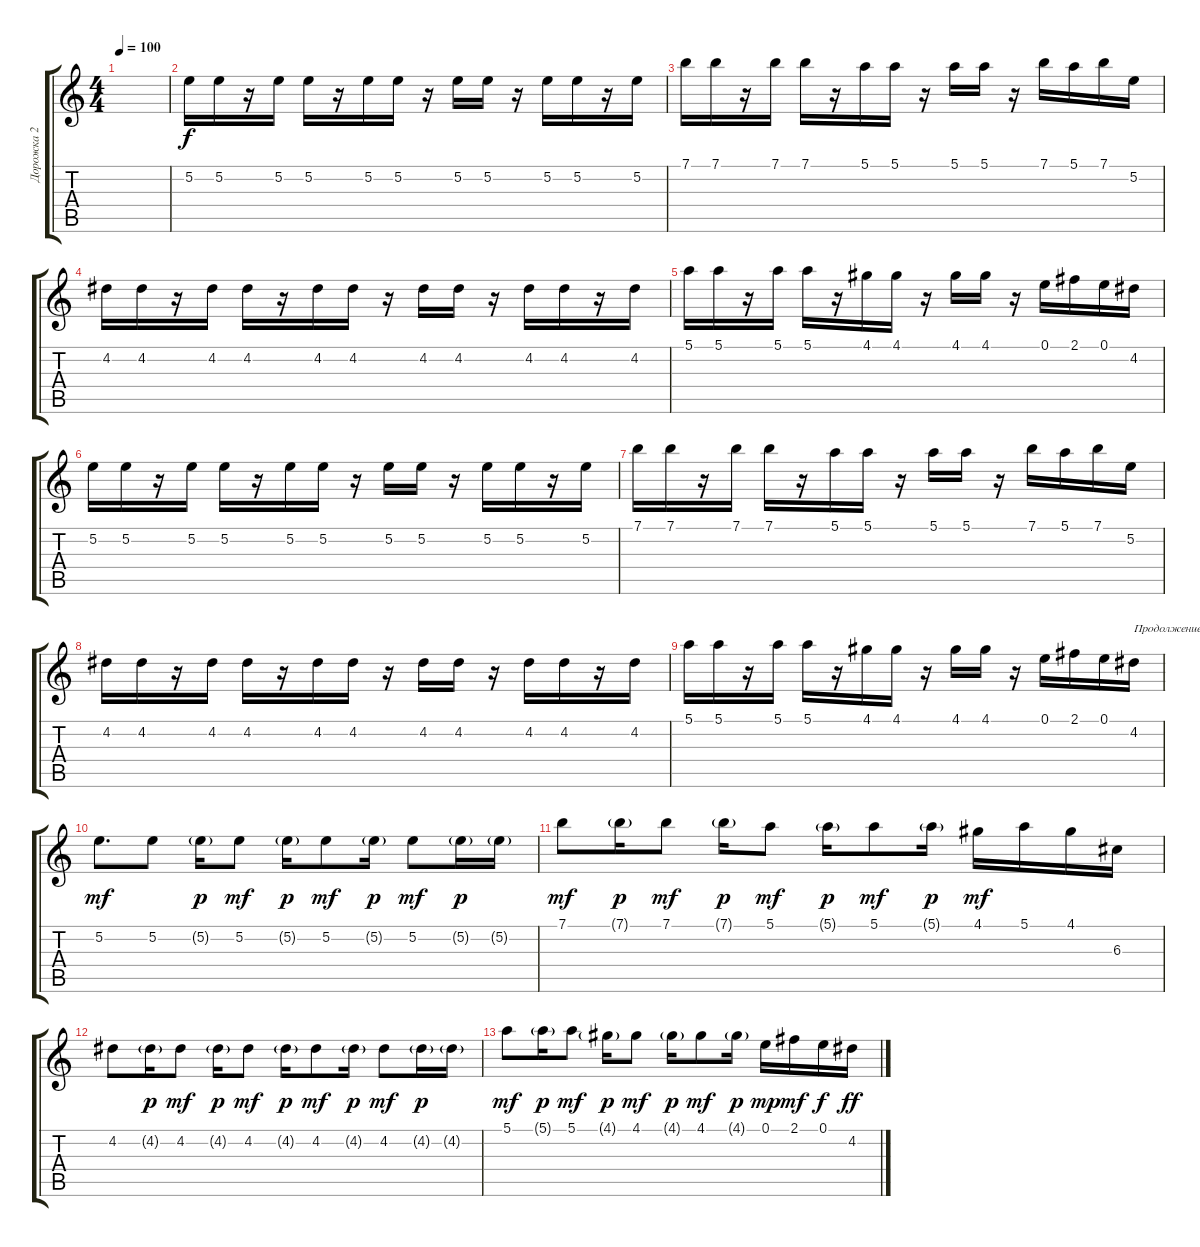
\track ("Дорожка 2" "Дорожка 2") {instrument electricguitarjazz}
\staff {score tabs}
\tuning (E4 B3 G3 D3 A2 E2) {hide}
\ts (4 4)
\tempo 100
\clef g2
\ks c
|
5.2.16{volume 12} 5.2.16 r.16 5.2.16 5.2.16 r.16 5.2.16 5.2.16 r.16 5.2.16 5.2.16 r.16 5.2.16 5.2.16 r.16 5.2.16 |
7.1.16 7.1.16 r.16 7.1.16 7.1.16 r.16 5.1.16 5.1.16 r.16 5.1.16 5.1.16 r.16 7.1.16 5.1.16 7.1.16 5.2.16 |
4.2.16 4.2.16 r.16 4.2.16 4.2.16 r.16 4.2.16 4.2.16 r.16 4.2.16 4.2.16 r.16 4.2.16 4.2.16 r.16 4.2.16 |
5.1.16 5.1.16 r.16 5.1.16 5.1.16 r.16 4.1.16 4.1.16 r.16 4.1.16 4.1.16 r.16 0.1.16 2.1.16 0.1.16 4.2.16 |
5.2.16 5.2.16 r.16 5.2.16 5.2.16 r.16 5.2.16 5.2.16 r.16 5.2.16 5.2.16 r.16 5.2.16 5.2.16 r.16 5.2.16 |
7.1.16 7.1.16 r.16 7.1.16 7.1.16 r.16 5.1.16 5.1.16 r.16 5.1.16 5.1.16 r.16 7.1.16 5.1.16 7.1.16 5.2.16 |
4.2.16 4.2.16 r.16 4.2.16 4.2.16 r.16 4.2.16 4.2.16 r.16 4.2.16 4.2.16 r.16 4.2.16 4.2.16 r.16 4.2.16 |
5.1.16 5.1.16 r.16 5.1.16 5.1.16 r.16 4.1.16 4.1.16 r.16 4.1.16 4.1.16 r.16 0.1.16 2.1.16 0.1.16 4.2.16{txt "Продолжение следует..."} |
5.2.8{d dy mf volume 9 instrument electricguitarjazz} 5.2.8 5.2{g}.16{dy p} 5.2.8{dy mf} 5.2{g}.16{dy p} 5.2.8{dy mf} 5.2{g}.16{dy p} 5.2.8{dy mf} 5.2{g}.16{dy p} 5.2{g}.16 |
7.1.8{dy mf} 7.1{g}.16{dy p} 7.1.8{dy mf} 7.1{g}.16{dy p} 5.1.8{dy mf} 5.1{g}.16{dy p} 5.1.8{dy mf} 5.1{g}.16{dy p} 4.1.16{dy mf} 5.1.16 4.1.16 6.3.16 |
4.2.8 4.2{g}.16{dy p} 4.2.8{dy mf} 4.2{g}.16{dy p} 4.2.8{dy mf} 4.2{g}.16{dy p} 4.2.8{dy mf} 4.2{g}.16{dy p} 4.2.8{dy mf} 4.2{g}.16{dy p} 4.2{g}.16 |
5.1.8{dy mf} 5.1{g}.16{dy p} 5.1.8{dy mf} 4.1{g}.16{dy p} 4.1.8{dy mf} 4.1{g}.16{dy p} 4.1.8{dy mf} 4.1{g}.16{dy p} 0.1.16{dy mp} 2.1.16{dy mf} 0.1.16{dy f} 4.2.16{dy ff}
